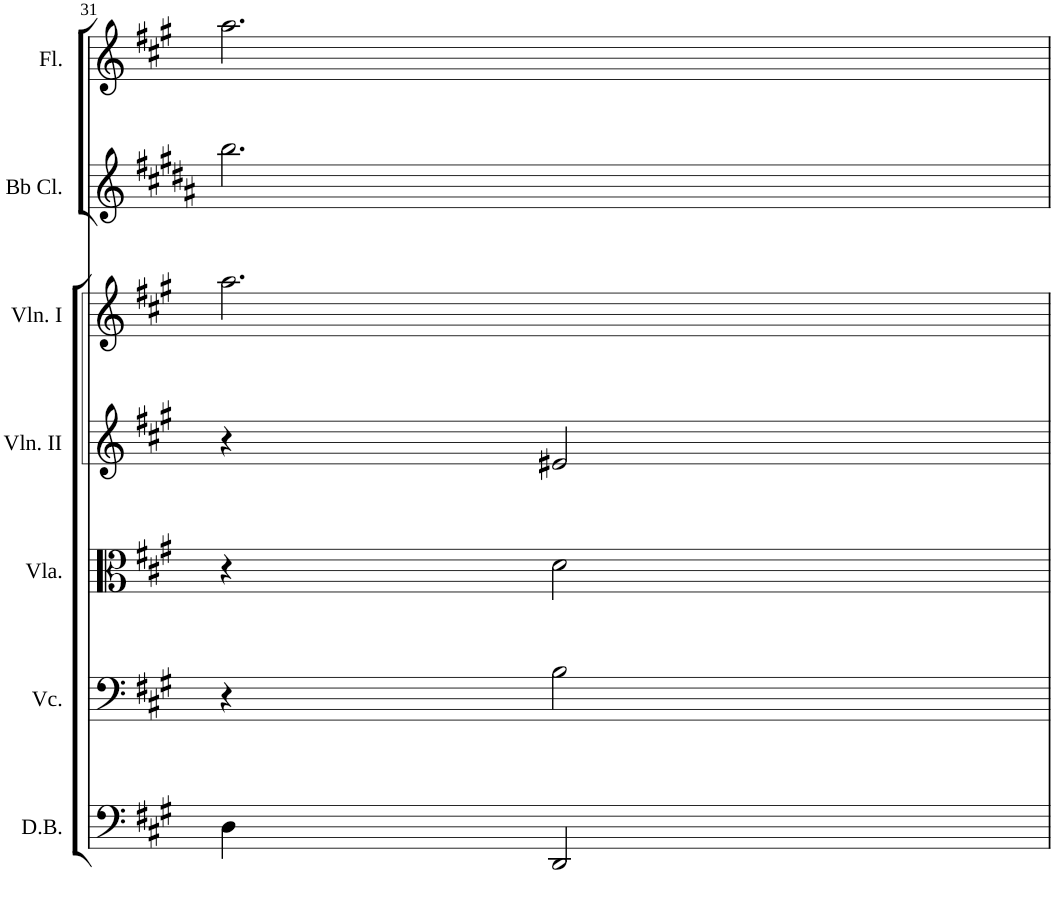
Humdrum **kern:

**kern	**kern	**kern	**kern	**kern	**kern	**kern
*part7	*part6	*part5	*part4	*part3	*part2	*part1
*staff7	*staff6	*staff5	*staff4	*staff3	*staff2	*staff1
*I"Double Bass	*I"Cello	*I"Viola	*I"Violin II	*I"Violin I	*I"Clarinet in Bb	*I"Flute
*I'D.B.	*	*I'Vla.	*I'Vln. II	*I'Vln. I	*	*I'Fl.
!!LO:PB:g=z
*clefF4	*clefF4	*clefC3	*clefG2	*clefG2	*clefG2	*clefG2
*Trd7c12	*	*	*	*	*Trd1c2	*
*k[f#c#g#]	*k[f#c#g#]	*k[f#c#g#]	*k[f#c#g#]	*k[f#c#g#]	*k[f#c#g#d#a#]	*k[f#c#g#]
*A:	*A:	*A:	*A:	*A:	*B:	*A:
*M3/4	*M3/4	*M3/4	*M3/4	*M3/4	*M3/4	*M3/4
=31	=31	=31	=31	=31	=31	=31
4D\	4r	4r	4r	2.aa\	2.bb\	2.aa\
2DD/	2B\	2d\	2e#X/	.	.	.
=	=	=	=	=	=	=
*-	*-	*-	*-	*-	*-	*-
